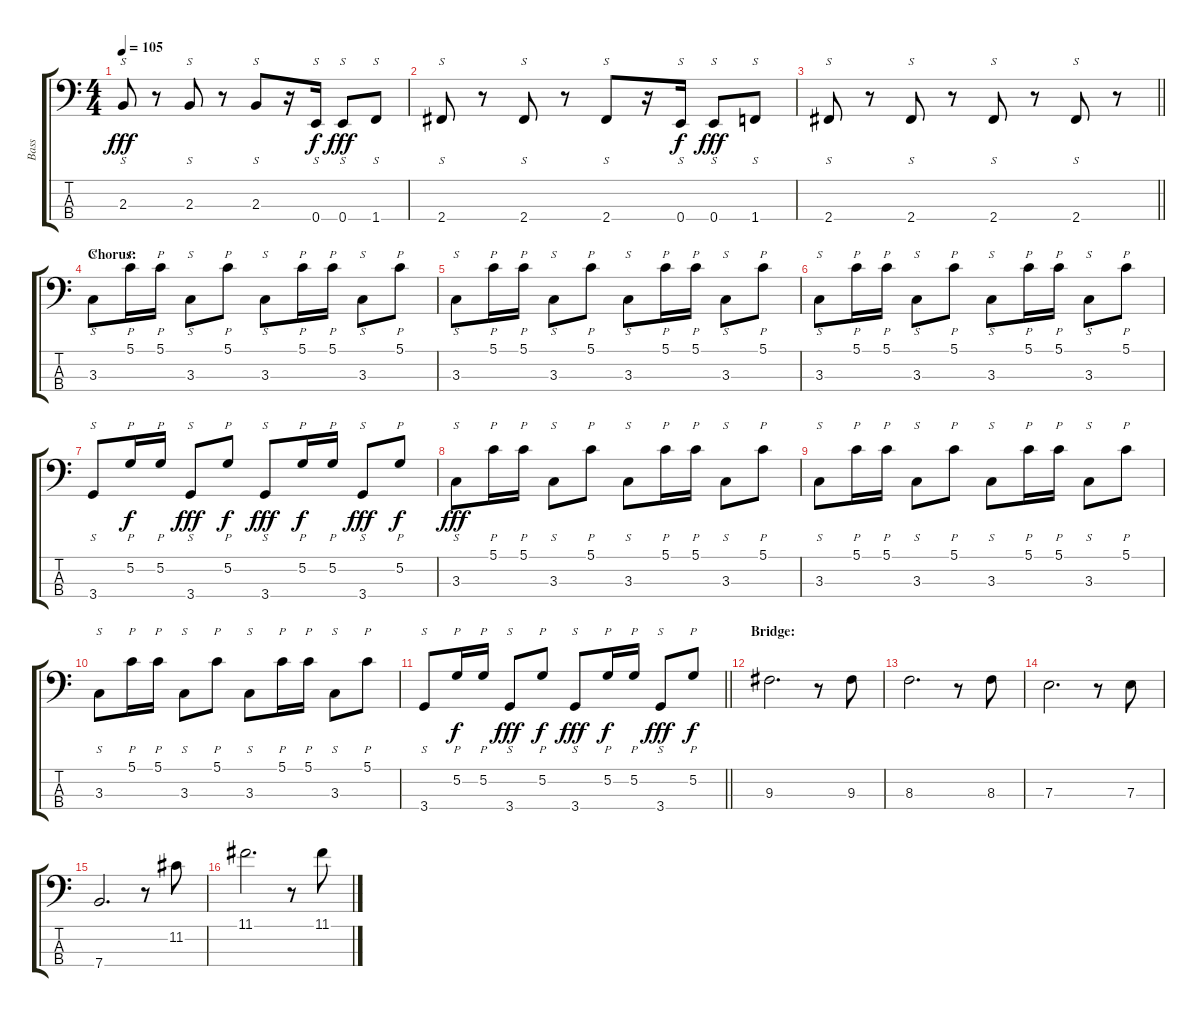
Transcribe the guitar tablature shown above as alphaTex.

\track ("Bass" "Bass") {instrument slapbass1}
\staff {score tabs}
\tuning (G2 D2 A1 E1) {hide}
\ts (4 4)
\tempo 105
\clef f4
\ks c
2.3.8{s dy fff} r.8 2.3.8{s} r.8 2.3.8{s} r.16 0.4.16{s dy f} 0.4.8{s dy fff} 1.4.8{s} |
2.4.8{s} r.8 2.4.8{s} r.8 2.4.8{s} r.16 0.4.16{s dy f} 0.4.8{s dy fff} 1.4.8{s} |
\barLineRight lightlight
2.4.8{s} r.8 2.4.8{s} r.8 2.4.8{s} r.8 2.4.8{s} r.8 |
\section ("" "Chorus:")
3.3.8{s} 5.1.16{p} 5.1.16{p} 3.3.8{s} 5.1.8{p} 3.3.8{s} 5.1.16{p} 5.1.16{p} 3.3.8{s} 5.1.8{p} |
3.3.8{s} 5.1.16{p} 5.1.16{p} 3.3.8{s} 5.1.8{p} 3.3.8{s} 5.1.16{p} 5.1.16{p} 3.3.8{s} 5.1.8{p} |
3.3.8{s} 5.1.16{p} 5.1.16{p} 3.3.8{s} 5.1.8{p} 3.3.8{s} 5.1.16{p} 5.1.16{p} 3.3.8{s} 5.1.8{p} |
3.4.8{s} 5.2.16{p dy f} 5.2.16{p} 3.4.8{s dy fff} 5.2.8{p dy f} 3.4.8{s dy fff} 5.2.16{p dy f} 5.2.16{p} 3.4.8{s dy fff} 5.2.8{p dy f} |
3.3.8{s dy fff} 5.1.16{p} 5.1.16{p} 3.3.8{s} 5.1.8{p} 3.3.8{s} 5.1.16{p} 5.1.16{p} 3.3.8{s} 5.1.8{p} |
3.3.8{s} 5.1.16{p} 5.1.16{p} 3.3.8{s} 5.1.8{p} 3.3.8{s} 5.1.16{p} 5.1.16{p} 3.3.8{s} 5.1.8{p} |
3.3.8{s} 5.1.16{p} 5.1.16{p} 3.3.8{s} 5.1.8{p} 3.3.8{s} 5.1.16{p} 5.1.16{p} 3.3.8{s} 5.1.8{p} |
\barLineRight lightlight
3.4.8{s} 5.2.16{p dy f} 5.2.16{p} 3.4.8{s dy fff} 5.2.8{p dy f} 3.4.8{s dy fff} 5.2.16{p dy f} 5.2.16{p} 3.4.8{s dy fff} 5.2.8{p dy f} |
\section ("" "Bridge:")
9.3.2{d} r.8 9.3.8 |
8.3.2{d} r.8 8.3.8 |
7.3.2{d} r.8 7.3.8 |
7.4.2{d} r.8 11.2.8 |
11.1.2{d} r.8 11.1.8
